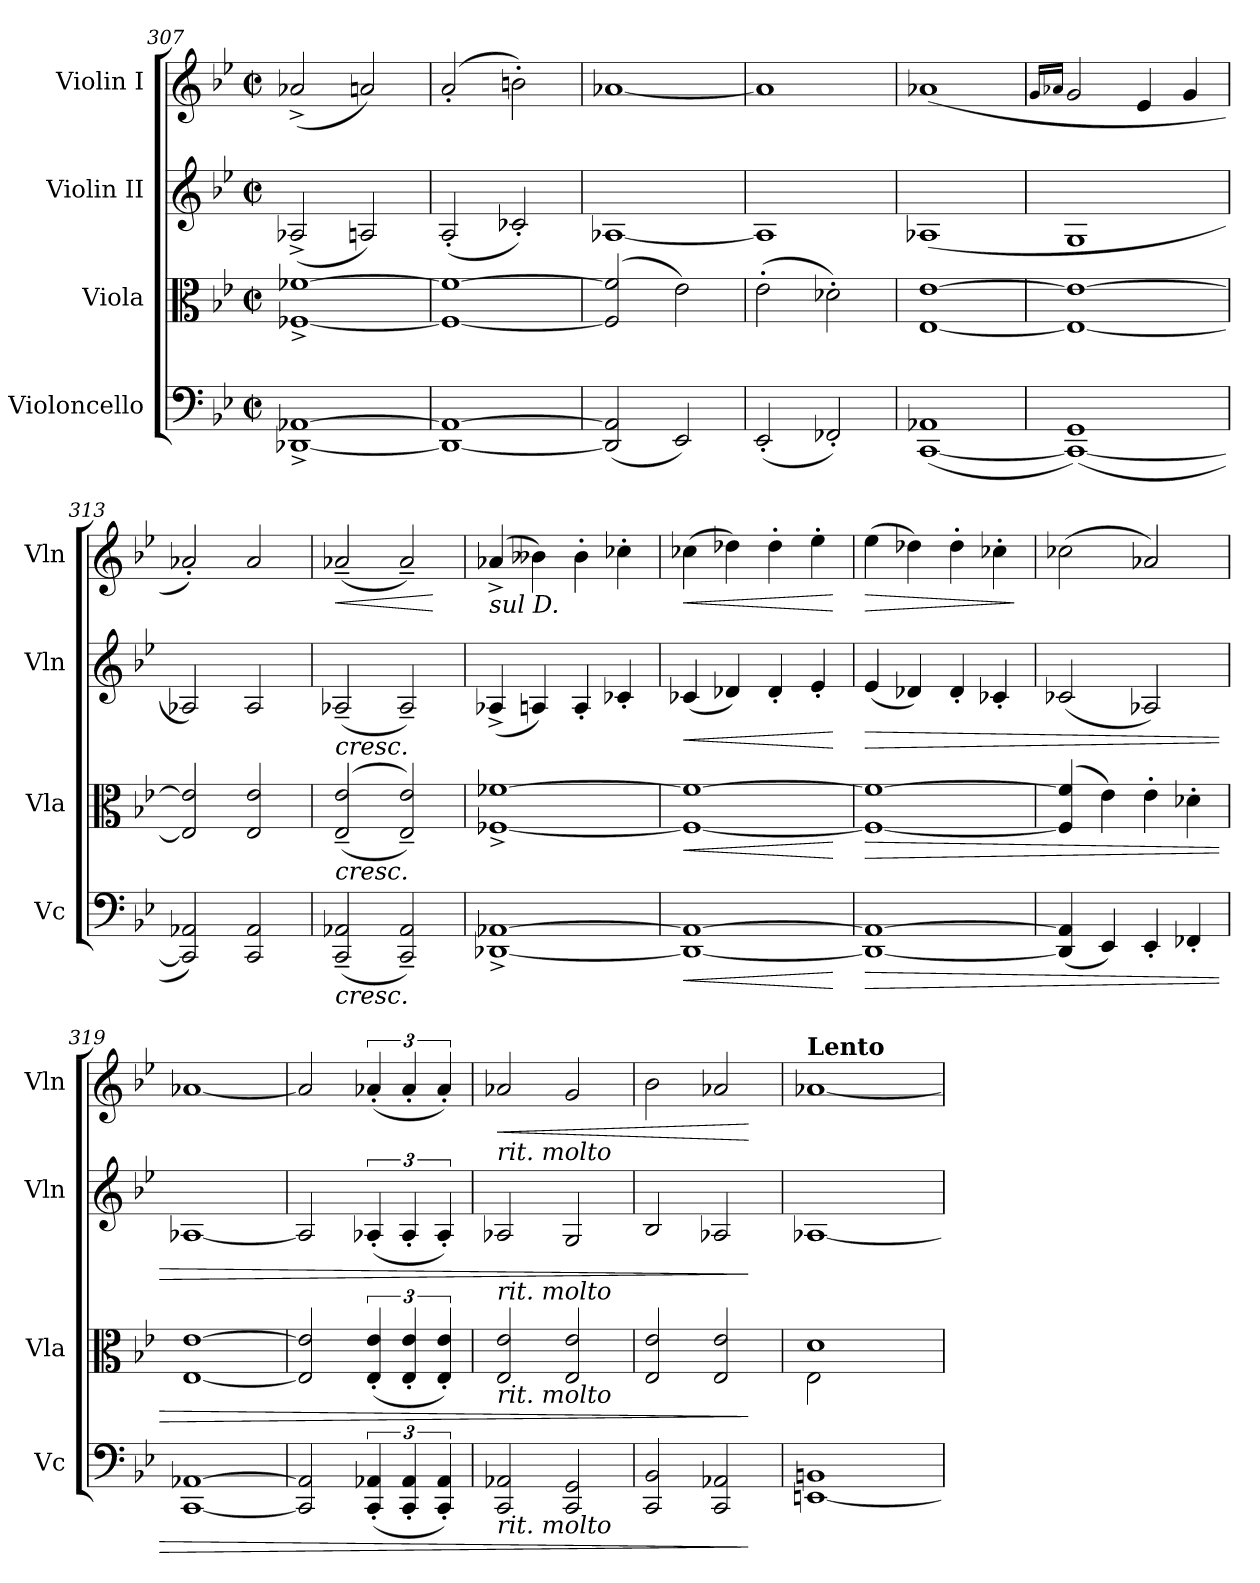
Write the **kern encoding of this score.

**kern	**dynam	**kern	**dynam	**kern	**dynam	**kern	**dynam
*part4	*part4	*part3	*part3	*part2	*part2	*part1	*part1
*staff4	*staff4	*staff3	*staff3	*staff2	*staff2	*staff1	*staff1
*I"Violoncello	*	*I"Viola	*	*I"Violin II	*	*I"Violin I	*
*I'Vc	*	*I'Vla	*	*I'Vln	*	*I'Vln	*
*clefF4	*	*clefC3	*	*clefG2	*	*clefG2	*
*k[b-e-]	*	*k[b-e-]	*	*k[b-e-]	*	*k[b-e-]	*
*M2/2	*	*M2/2	*	*M2/2	*	*M2/2	*
*met(c|)	*	*met(c|)	*	*met(c|)	*	*met(c|)	*
=307	=307	=307	=307	=307	=307	=307	=307
[1DD-X^ [1AA-X^	.	[1F-X^ [1f-X^	.	(<2A-X^/	.	(<2a-X^/	.
.	.	.	.	2An/)	.	2an/)	.
=308	=308	=308	=308	=308	=308	=308	=308
1DD-_ 1AA-_	.	1F-_ 1f-_	.	(<2A'/	.	(>2a'/	.
.	.	.	.	2c-X'/)	.	2bn'\)	.
!!LO:PB:g=z
=309	=309	=309	=309	=309	=309	=309	=309
(<2DD-/] 2AA-/]	.	(>2F-/] 2f-/]	.	[1A-X	.	[1a-X	.
2EE-/)	.	2e-\)	.	.	.	.	.
=310	=310	=310	=310	=310	=310	=310	=310
(<2EE-'/	.	(>2e-'\	.	1A-]	.	1a-]	.
2FF-X'/)	.	2d-X'\)	.	.	.	.	.
=311	=311	=311	=311	=311	=311	=311	=311
(>[1CC 1AA-X	.	[1E- [1e-	.	(>1A-X	.	(>1a-X	.
=312	=312	=312	=312	=312	=312	=312	=312
.	.	.	.	.	.	16qg/LL	.
.	.	.	.	.	.	16qa-X/JJ	.
(>1CC_ 1GG)	.	1E-_ 1e-_	.	1G	.	2g/	.
.	.	.	.	.	.	4e-/	.
.	.	.	.	.	.	4g/	.
=313	=313	=313	=313	=313	=313	=313	=313
2CC/] 2AA-X/)	.	2E-/] 2e-/]	.	2A-X/)	.	2a-X'/)	.
2CC/ 2AA-/	.	2E-/ 2e-/	.	2A-/	.	2a-/	.
=314	=314	=314	=314	=314	=314	=314	=314
!	!LO:HP:b	!	!LO:HP:b	!	!LO:HP:b	!	!LO:HP:b
(<2CC/~ 2AA-X/~	<	(<(<2E-/~ 2e-/~	<	(<2A-X~/	<	(<2a-X~/	<
2CC/~ 2AA-/~)	.	2E-/~ 2e-/~))	.	2A-~/)	.	2a-~/)	.
.	.	.	.	.	.	.	[
=315	=315	=315	=315	=315	=315	=315	=315
!	!	!	!	!	!	!LO:TX:b:i:t=sul D.	!
[1DD-X^ [1AA-X^	.	[1F-X^ [1f-X^	.	(<4A-X^/	.	(>4a-X^/	.
.	.	.	.	4An/)	.	4b--X\)	.
.	.	.	.	4A'/	.	4b--'\	.
.	.	.	.	4c-X'/	.	4cc-X'\	.
=316	=316	=316	=316	=316	=316	=316	=316
!	!LO:HP:b	!	!LO:HP:b	!	!LO:HP:b	!	!LO:HP:b
1DD-_ 1AA-_	<	1F-_ 1f-_	<	(<4c-X/	<	(>4cc-X\	<
.	.	.	.	4d-X/)	.	4dd-X\)	.
.	.	.	.	4d-'/	.	4dd-'\	.
.	.	.	.	4e-'/	.	4ee-'\	.
.	[	.	[	.	[	.	[
=317	=317	=317	=317	=317	=317	=317	=317
!	!LO:HP:b	!	!LO:HP:b	!	!LO:HP:b	!	!LO:HP:b
1DD-_ 1AA-_	>	1F-_ 1f-_	>	(<4e-/	>	(>4ee-\	>
.	.	.	.	4d-X/)	.	4dd-X\)	.
.	.	.	.	4d-'/	.	4dd-'\	.
.	.	.	.	4c-X'/	.	4cc-X'\	.
.	[	.	[	.	[	.	]
!!LO:LB:g=z
=318	=318	=318	=318	=318	=318	=318	=318
(<4DD-/] 4AA-/]	.	(>4F-/] 4f-/]	.	(<2c-X/	.	(>2cc-X\	.
4EE-/)	.	4e-\)	.	.	.	.	.
4EE-'/	.	4e-'\	.	2A-X/)	.	2a-X/)	.
4FF-X'/	.	4d-X'\	.	.	.	.	.
=319	=319	=319	=319	=319	=319	=319	=319
[1CC [1AA-X	.	[1E- [1e-	.	[1A-X	.	[1a-X	.
=320	=320	=320	=320	=320	=320	=320	=320
2CC/] 2AA-/]	.	2E-/] 2e-/]	.	2A-/]	.	2a-/]	.
(<6CC/' 6AA-X/'	.	(<6E-/' 6e-/'	.	(<6A-X'/	.	(<6a-X'/	.
6CC/' 6AA-/'	.	6E-/' 6e-/'	.	6A-'/	.	6a-'/	.
6CC/' 6AA-/')	.	6E-/' 6e-/')	.	6A-'/)	.	6a-'/)	.
=321	=321	=321	=321	=321	=321	=321	=321
!	!	!	!	!	!	!LO:TX:b:i:t=rit. molto	!
!	!	!	!	!LO:TX:b:i:t=rit. molto	!	!	!
!	!	!LO:TX:b:i:t=rit. molto	!	!	!	!	!
!LO:TX:b:i:t=rit. molto	!	!	!	!	!	!	!
!	!	!	!	!	!	!	!LO:HP:b
2CC/ 2AA-X/	.	2E-/ 2e-/	.	2A-X/	.	2a-X/	<
2CC/ 2GG/	.	2E-/ 2e-/	.	2G/	.	2g/	.
=322	=322	=322	=322	=322	=322	=322	=322
2CC/ 2BB-/	.	2E-/ 2e-/	.	2B-/	.	2b-\	.
2CC/ 2AA-X/	.	2E-/ 2e-/	.	2A-X/	.	2a-X/	.
.	]	.	]	.	]	.	[
=323	=323	=323	=323	=323	=323	=323	=323
*	*	*^	*	*	*	*	*
!	!	!	!	!	!	!	!LO:TX:B:t=Lento	!
!	!LO:DY:b	!	!	!LO:DY:b	!	!LO:DY:b	!	!LO:DY:b
[1EEn 1BBn	other-dynamics	1d	2E-\	other-dynamics	[1A-X	other-dynamics	[1a-X	other-dynamics
.	.	.	2ryy	.	.	.	.	.
*	*	*v	*v	*	*	*	*	*
=	=	=	=	=	=	=	=
*-	*-	*-	*-	*-	*-	*-	*-
